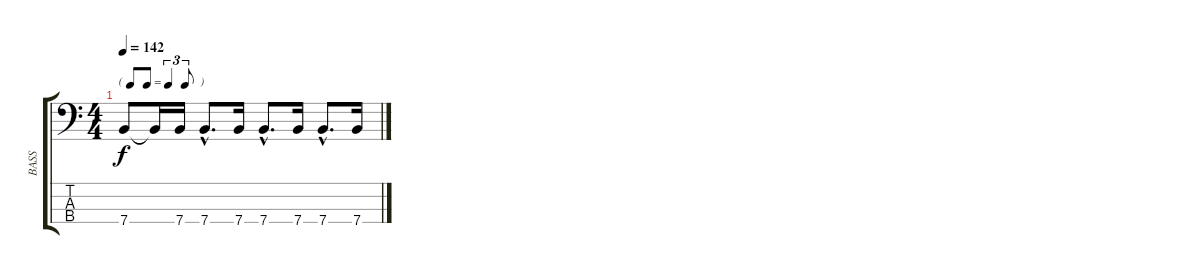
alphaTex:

\track ("BASS" "BASS") {instrument electricbasspick}
\staff {score tabs}
\tuning (G2 D2 A1 E1) {hide}
\ts (4 4)
\tf triplet8th
\tempo 142
\clef f4
\ks c
7.4.8{dy f} 7.4{t}.16 7.4.16 7.4{hac}.8{d} 7.4.16 7.4{hac}.8{d} 7.4.16 7.4{hac}.8{d} 7.4.16
